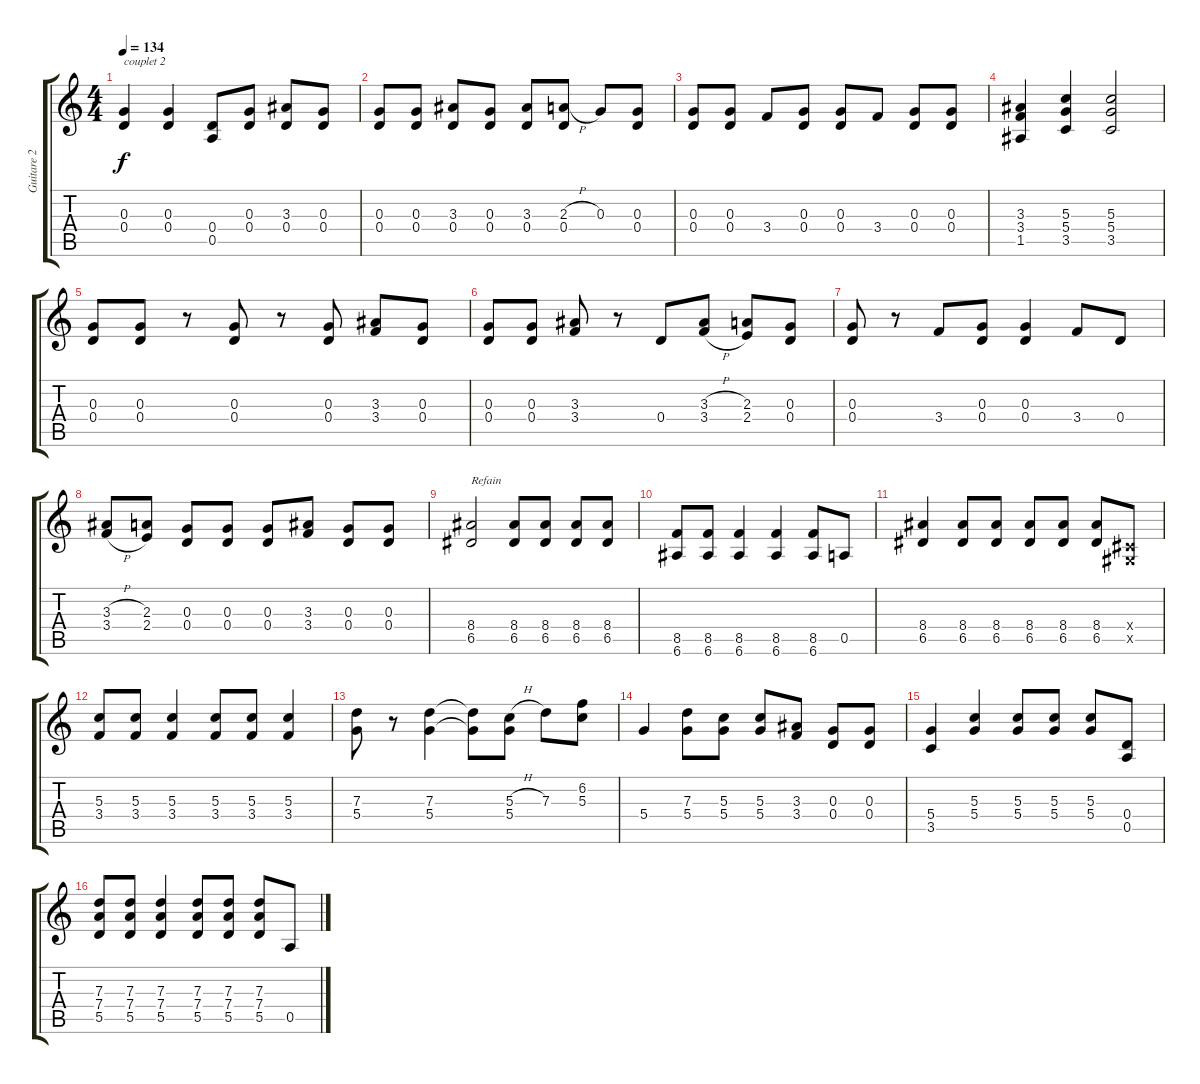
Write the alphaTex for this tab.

\track ("Guitare 2" "Guitare 2") {instrument distortionguitar}
\staff {score tabs}
\tuning (E4 B3 G3 D3 A2 E2) {hide}
\ts (4 4)
\tempo 134
\clef g2
\ks c
(0.3 0.4).4{txt "couplet 2" dy f} (0.3 0.4).4 (0.4 0.5).8 (0.3 0.4).8 (3.3 0.4).8 (0.3 0.4).8 |
(0.3 0.4).8 (0.3 0.4).8 (3.3 0.4).8 (0.3 0.4).8 (3.3 0.4).8 (2.3{h} 0.4).8 0.3.8 (0.3 0.4).8 |
(0.3 0.4).8 (0.3 0.4).8 3.4.8 (0.3 0.4).8 (0.3 0.4).8 3.4.8 (0.3 0.4).8 (0.3 0.4).8 |
(3.3 3.4 1.5).4 (5.3 5.4 3.5).4 (5.3 5.4 3.5).2 |
(0.3 0.4).8 (0.3 0.4).8 r.8 (0.3 0.4).8 r.8 (0.3 0.4).8 (3.3 3.4).8 (0.3 0.4).8 |
(0.3 0.4).8 (0.3 0.4).8 (3.3 3.4).8 r.8 0.4.8 (3.3{h} 3.4{h}).8 (2.3 2.4).8 (0.3 0.4).8 |
(0.3 0.4).8 r.8 3.4.8 (0.3 0.4).8 (0.3 0.4).4 3.4.8 0.4.8 |
(3.3{h} 3.4{h}).8 (2.3 2.4).8 (0.3 0.4).8 (0.3 0.4).8 (0.3 0.4).8 (3.3 3.4).8 (0.3 0.4).8 (0.3 0.4).8 |
(8.4 6.5).2{txt "Refain"} (8.4 6.5).8 (8.4 6.5).8 (8.4 6.5).8 (8.4 6.5).8 |
(8.5 6.6).8 (8.5 6.6).8 (8.5 6.6).4 (8.5 6.6).4 (8.5 6.6).8 0.5.8 |
(8.4 6.5).4 (8.4 6.5).8 (8.4 6.5).8 (8.4 6.5).8 (8.4 6.5).8 (8.4 6.5).8 (-1.4{x} -1.5{x}).8 |
(5.3 3.4).8 (5.3 3.4).8 (5.3 3.4).4 (5.3 3.4).8 (5.3 3.4).8 (5.3 3.4).4 |
(7.3 5.4).8 r.8 (7.3 5.4).4 (7.3{t} 5.4{t}).8 (5.3{h} 5.4).8 7.3.8 (6.2 5.3).8 |
5.4.4 (7.3 5.4).8 (5.3 5.4).8 (5.3 5.4).8 (3.3 3.4).8 (0.3 0.4).8 (0.3 0.4).8 |
(5.4 3.5).4 (5.3 5.4).4 (5.3 5.4).8 (5.3 5.4).8 (5.3 5.4).8 (0.4 0.5).8 |
(7.3 7.4 5.5).8 (7.3 7.4 5.5).8 (7.3 7.4 5.5).4 (7.3 7.4 5.5).8 (7.3 7.4 5.5).8 (7.3 7.4 5.5).8 0.5.8
